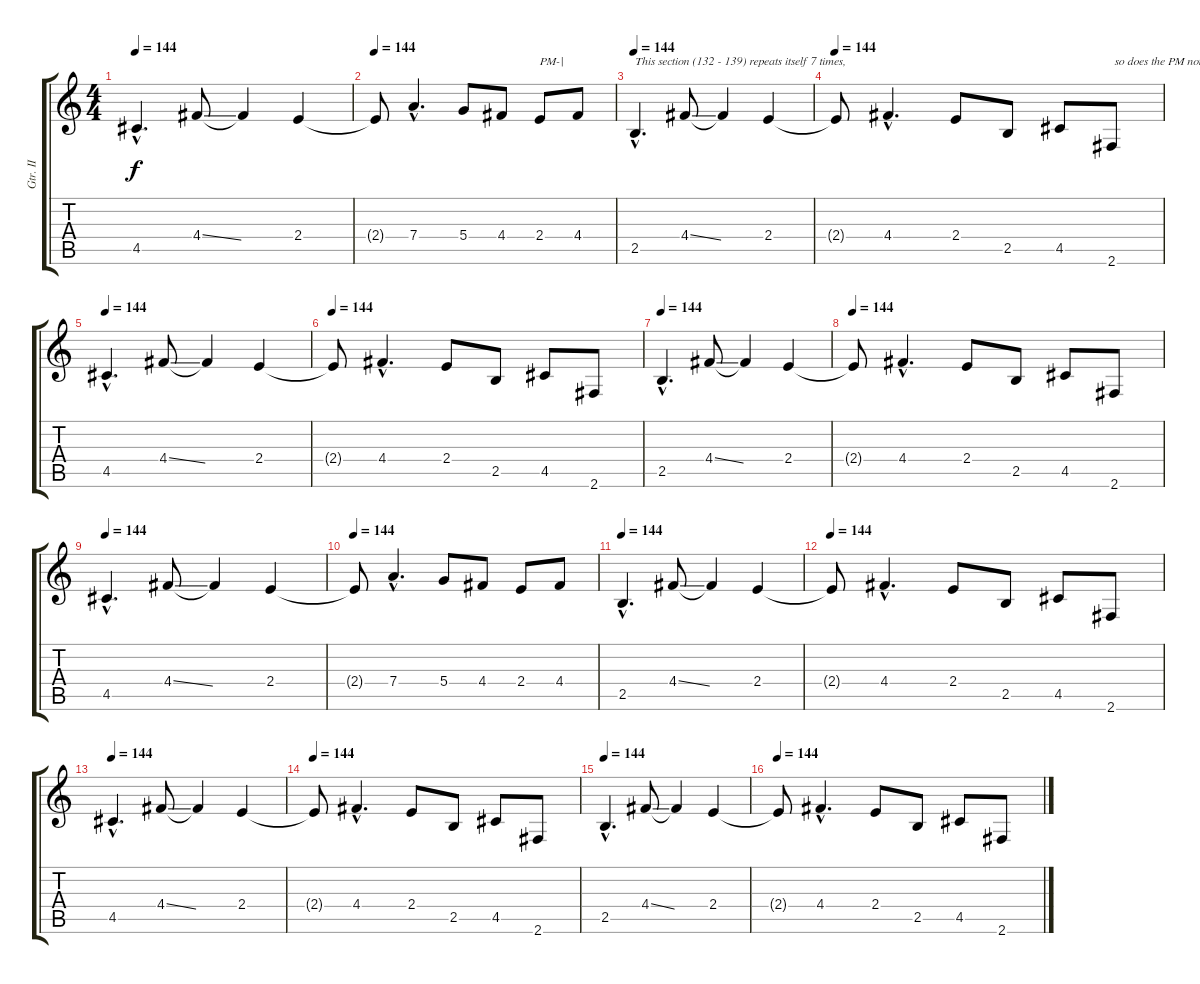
\track ("Gtr. II" "Gtr. II") {instrument distortionguitar}
\staff {score tabs}
\tuning (E4 B3 G3 D3 A2 E2) {hide}
\ts (4 4)
\tempo 144
\clef g2
\ks c
4.5{hac}.4{d dy f} 4.4{ss}.8 4.4{t}.4 2.4.4 |
\tempo 144
2.4{t}.8 7.4{hac}.4{d} 5.4.8 4.4.8 2.4.8{txt "PM-|"} 4.4.8 |
\tempo 144
2.5{hac}.4{d txt "This section (132 - 139) repeats itself 7 times, "} 4.4{ss}.8 4.4{t}.4 2.4.4 |
\tempo 144
2.4{t}.8 4.4{hac}.4{d} 2.4.8 2.5.8 4.5.8 2.6.8{txt " so does the PM notes"} |
\tempo 144
4.5{hac}.4{d} 4.4{ss}.8 4.4{t}.4 2.4.4 |
\tempo 144
2.4{t}.8 4.4{hac}.4{d} 2.4.8 2.5.8 4.5.8 2.6.8 |
\tempo 144
2.5{hac}.4{d} 4.4{ss}.8 4.4{t}.4 2.4.4 |
\tempo 144
2.4{t}.8 4.4{hac}.4{d} 2.4.8 2.5.8 4.5.8 2.6.8 |
\tempo 144
4.5{hac}.4{d} 4.4{ss}.8 4.4{t}.4 2.4.4 |
\tempo 144
2.4{t}.8 7.4{hac}.4{d} 5.4.8 4.4.8 2.4.8 4.4.8 |
\tempo 144
2.5{hac}.4{d} 4.4{ss}.8 4.4{t}.4 2.4.4 |
\tempo 144
2.4{t}.8 4.4{hac}.4{d} 2.4.8 2.5.8 4.5.8 2.6.8 |
\tempo 144
4.5{hac}.4{d} 4.4{ss}.8 4.4{t}.4 2.4.4 |
\tempo 144
2.4{t}.8 4.4{hac}.4{d} 2.4.8 2.5.8 4.5.8 2.6.8 |
\tempo 144
2.5{hac}.4{d} 4.4{ss}.8 4.4{t}.4 2.4.4 |
\tempo 144
2.4{t}.8 4.4{hac}.4{d} 2.4.8 2.5.8 4.5.8 2.6.8
